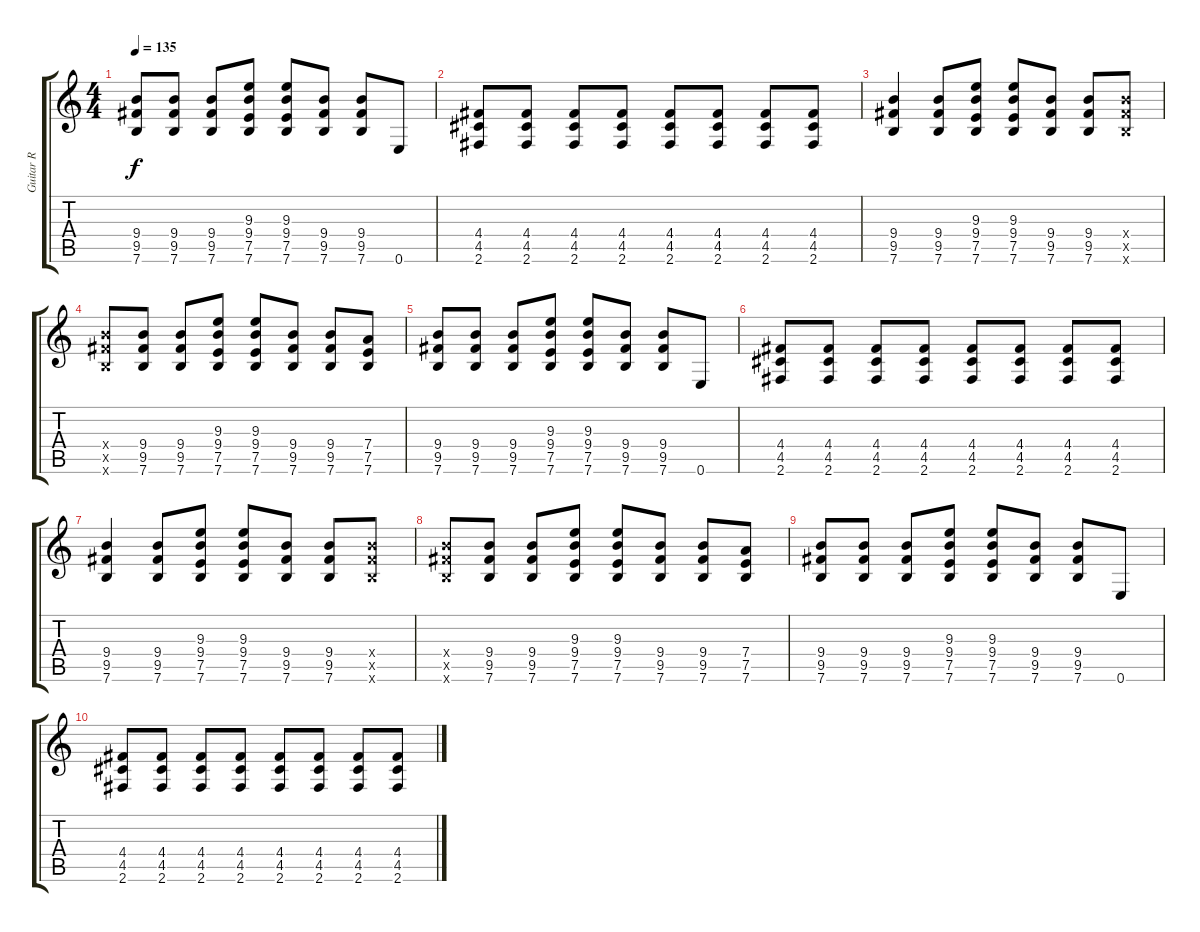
\track ("Guitar R" "Guitar R") {instrument acousticguitarsteel}
\staff {score tabs}
\tuning (E4 B3 G3 D3 A2 E2) {hide}
\ts (4 4)
\tempo 135
\clef g2
\ks c
(9.4 9.5 7.6).8{dy f} (9.4 9.5 7.6).8 (9.4 9.5 7.6).8 (9.3 9.4 7.5 7.6).8 (9.3 9.4 7.5 7.6).8 (9.4 9.5 7.6).8 (9.4 9.5 7.6).8 0.6.8 |
(4.4 4.5 2.6).8 (4.4 4.5 2.6).8 (4.4 4.5 2.6).8 (4.4 4.5 2.6).8 (4.4 4.5 2.6).8 (4.4 4.5 2.6).8 (4.4 4.5 2.6).8 (4.4 4.5 2.6).8 |
(9.4 9.5 7.6).4 (9.4 9.5 7.6).8 (9.3 9.4 7.5 7.6).8 (9.3 9.4 7.5 7.6).8 (9.4 9.5 7.6).8 (9.4 9.5 7.6).8 (9.4{x} 9.5{x} 7.6{x}).8 |
(9.4{x} 9.5{x} 7.6{x}).8 (9.4 9.5 7.6).8 (9.4 9.5 7.6).8 (9.3 9.4 7.5 7.6).8 (9.3 9.4 7.5 7.6).8 (9.4 9.5 7.6).8 (9.4 9.5 7.6).8 (7.4 7.5 7.6).8 |
(9.4 9.5 7.6).8 (9.4 9.5 7.6).8 (9.4 9.5 7.6).8 (9.3 9.4 7.5 7.6).8 (9.3 9.4 7.5 7.6).8 (9.4 9.5 7.6).8 (9.4 9.5 7.6).8 0.6.8 |
(4.4 4.5 2.6).8 (4.4 4.5 2.6).8 (4.4 4.5 2.6).8 (4.4 4.5 2.6).8 (4.4 4.5 2.6).8 (4.4 4.5 2.6).8 (4.4 4.5 2.6).8 (4.4 4.5 2.6).8 |
(9.4 9.5 7.6).4 (9.4 9.5 7.6).8 (9.3 9.4 7.5 7.6).8 (9.3 9.4 7.5 7.6).8 (9.4 9.5 7.6).8 (9.4 9.5 7.6).8 (9.4{x} 9.5{x} 7.6{x}).8 |
(9.4{x} 9.5{x} 7.6{x}).8 (9.4 9.5 7.6).8 (9.4 9.5 7.6).8 (9.3 9.4 7.5 7.6).8 (9.3 9.4 7.5 7.6).8 (9.4 9.5 7.6).8 (9.4 9.5 7.6).8 (7.4 7.5 7.6).8 |
(9.4 9.5 7.6).8 (9.4 9.5 7.6).8 (9.4 9.5 7.6).8 (9.3 9.4 7.5 7.6).8 (9.3 9.4 7.5 7.6).8 (9.4 9.5 7.6).8 (9.4 9.5 7.6).8 0.6.8 |
(4.4 4.5 2.6).8 (4.4 4.5 2.6).8 (4.4 4.5 2.6).8 (4.4 4.5 2.6).8 (4.4 4.5 2.6).8 (4.4 4.5 2.6).8 (4.4 4.5 2.6).8 (4.4 4.5 2.6).8
